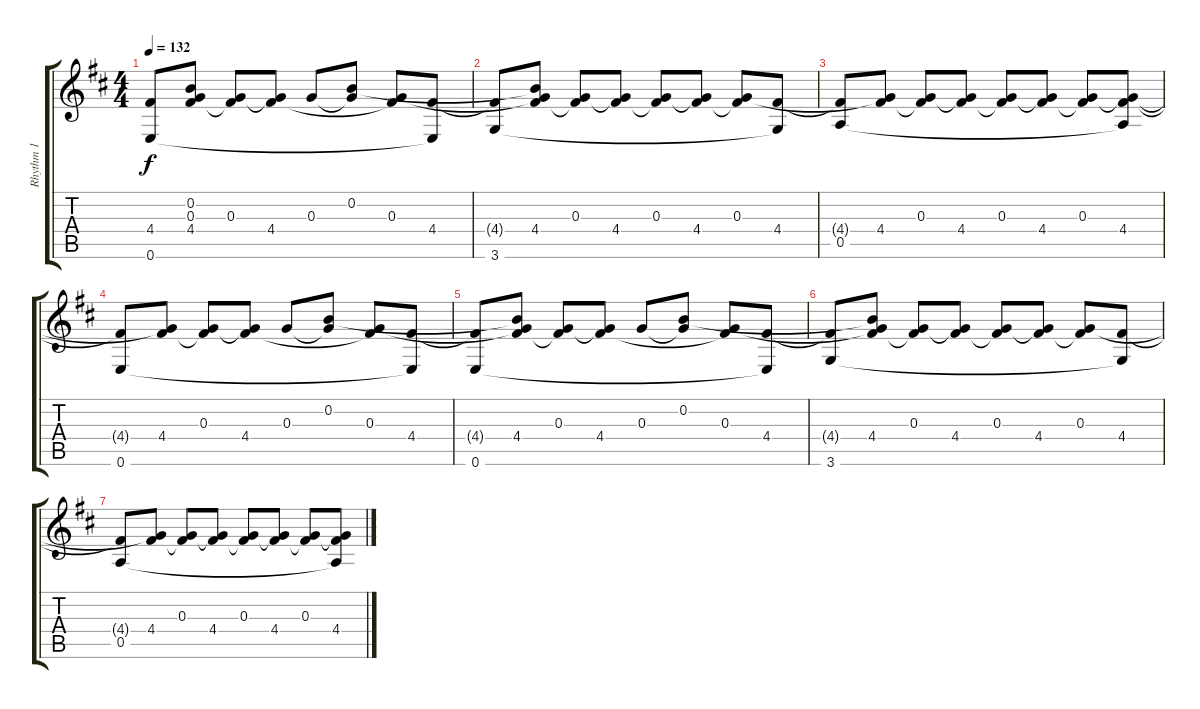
\track ("Rhythm 1" "Rhythm 1") {instrument electricguitarjazz}
\staff {score tabs}
\tuning (E4 B3 G3 D3 A2 E2) {hide}
\ts (4 4)
\tempo 132
\clef g2
\ks bminor
(4.4{t} 0.6).8{dy f} (0.2{t} 0.3{t} 4.4).8 (0.3 4.4{t}).8 (0.3{t} 4.4).8 0.3.8 (0.2 0.3{t}).8 (0.3 4.4{t}).8 (4.4 0.6{t}).8 |
(4.4{t} 3.6).8 (0.2{t} 0.3{t} 4.4).8 (0.3 4.4{t}).8 (0.3{t} 4.4).8 (0.3 4.4{t}).8 (0.3{t} 4.4).8 (0.3 4.4{t}).8 (4.4 3.6{t}).8 |
(4.4{t} 0.5).8 (0.3{t} 4.4).8 (0.3 4.4{t}).8 (0.3{t} 4.4).8 (0.3 4.4{t}).8 (0.3{t} 4.4).8 (0.3 4.4{t}).8 (0.3{t} 4.4 0.5{t}).8 |
(4.4{t} 0.6).8{volume 0} (0.3{t} 4.4).8 (0.3 4.4{t}).8 (0.3{t} 4.4).8 0.3.8 (0.2 0.3{t}).8 (0.3 4.4{t}).8 (4.4 0.6{t}).8 |
(4.4{t} 0.6).8 (0.2{t} 0.3{t} 4.4).8 (0.3 4.4{t}).8 (0.3{t} 4.4).8 0.3.8 (0.2 0.3{t}).8 (0.3 4.4{t}).8 (4.4 0.6{t}).8 |
(4.4{t} 3.6).8 (0.2{t} 0.3{t} 4.4).8 (0.3 4.4{t}).8 (0.3{t} 4.4).8 (0.3 4.4{t}).8 (0.3{t} 4.4).8 (0.3 4.4{t}).8 (4.4 3.6{t}).8 |
(4.4{t} 0.5).8 (0.3{t} 4.4).8 (0.3 4.4{t}).8 (0.3{t} 4.4).8 (0.3 4.4{t}).8 (0.3{t} 4.4).8 (0.3 4.4{t}).8 (0.3{t} 4.4 0.5{t}).8
